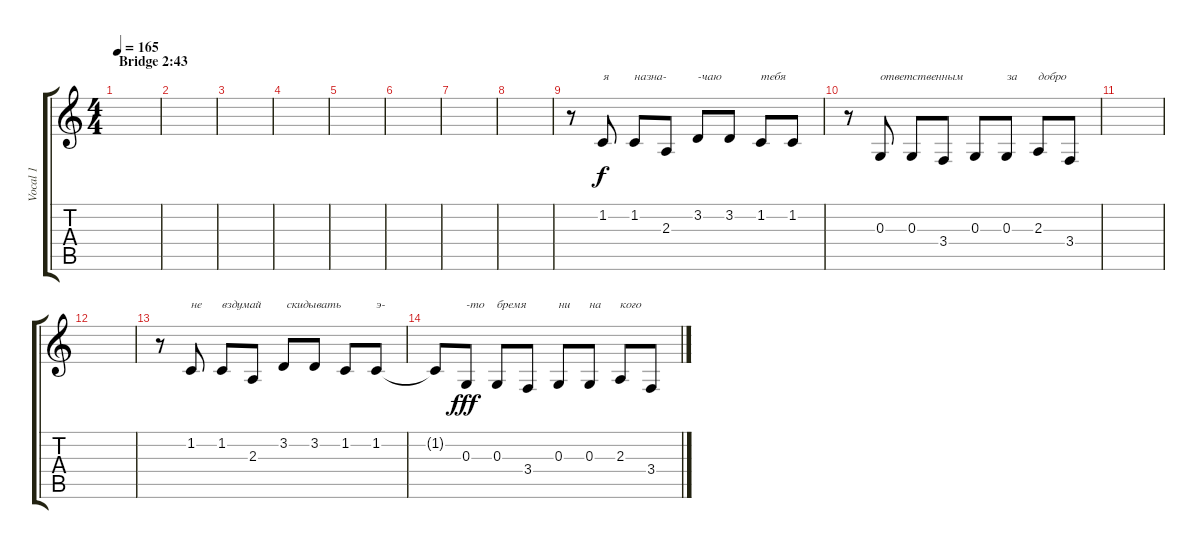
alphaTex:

\track ("Vocal 1" "Vocal 1") {instrument tenorsax}
\staff {score tabs}
\tuning (E4 B3 G3 D3 A2 E2) {hide}
\ts (4 4)
\section ("" "Bridge 2:43")
\tempo 165
\clef g2
\ks c
|
|
|
|
|
|
|
|
r.8 1.2.8{txt "я"} 1.2.8{txt "назна-"} 2.3.8 3.2.8{txt "-чаю"} 3.2.8 1.2.8{txt "тебя"} 1.2.8 |
r.8 0.3.8{txt "ответственным"} 0.3.8 3.4.8 0.3.8 0.3.8{txt "за"} 2.3.8{txt "добро"} 3.4.8 |
|
|
r.8 1.2.8{txt "не"} 1.2.8{txt "вздумай"} 2.3.8 3.2.8{txt " скидывать"} 3.2.8 1.2.8 1.2.8{txt "э-"} |
1.2{t}.8{dy f} 0.3.8{txt "-то" dy fff} 0.3.8{txt "бремя"} 3.4.8 0.3.8{txt "ни"} 0.3.8{txt "на"} 2.3.8{txt "кого"} 3.4.8
